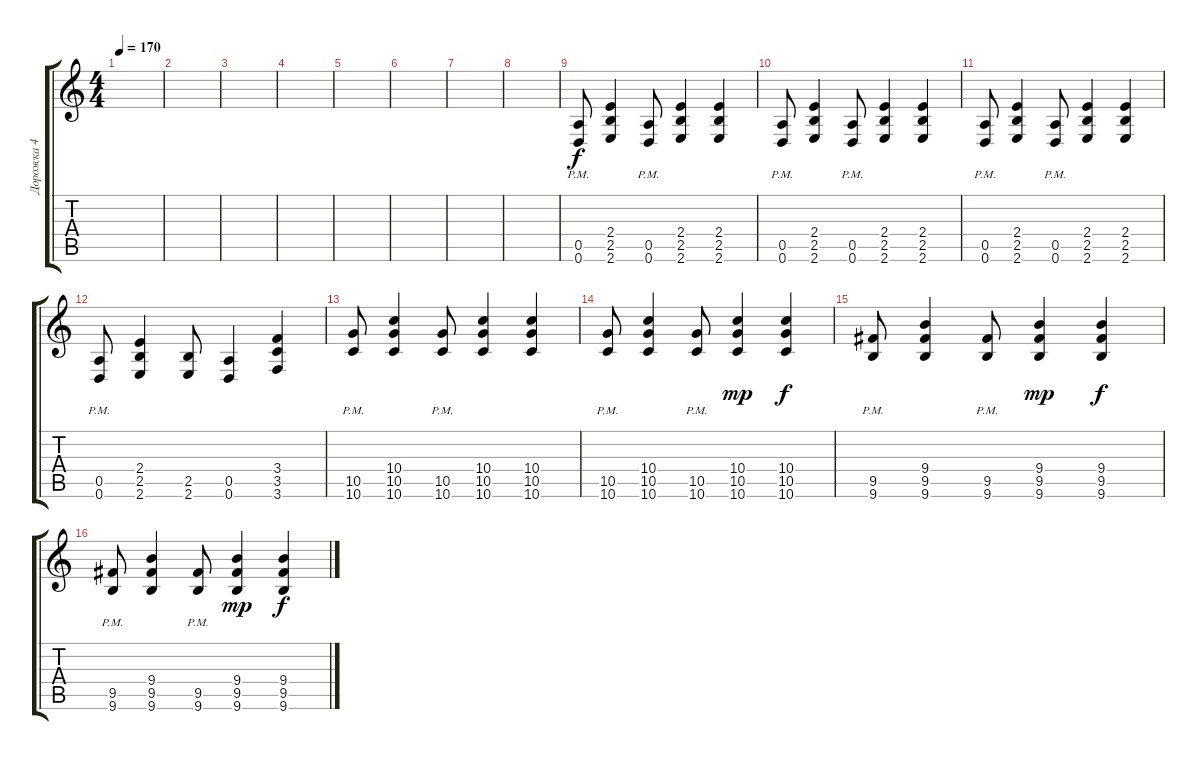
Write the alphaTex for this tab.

\track ("Дорожка 4" "Дорожка 4") {instrument overdrivenguitar}
\staff {score tabs}
\tuning (E4 B3 G3 D3 A2 D2) {hide}
\ts (4 4)
\tempo 170
\clef g2
\ks c
|
|
|
|
|
|
|
|
(0.5{pm} 0.6{pm}).8 (2.4 2.5 2.6).4 (0.5{pm} 0.6{pm}).8 (2.4 2.5 2.6).4 (2.4 2.5 2.6).4 |
(0.5{pm} 0.6{pm}).8 (2.4 2.5 2.6).4 (0.5{pm} 0.6{pm}).8 (2.4 2.5 2.6).4 (2.4 2.5 2.6).4 |
(0.5{pm} 0.6{pm}).8 (2.4 2.5 2.6).4 (0.5{pm} 0.6{pm}).8 (2.4 2.5 2.6).4 (2.4 2.5 2.6).4 |
(0.5{pm} 0.6{pm}).8 (2.4 2.5 2.6).4 (2.5 2.6).8 (0.5 0.6).4 (3.4 3.5 3.6).4 |
(10.5{pm} 10.6{pm}).8 (10.4 10.5 10.6).4 (10.5{pm} 10.6{pm}).8 (10.4 10.5 10.6).4 (10.4 10.5 10.6).4 |
(10.5{pm} 10.6{pm}).8 (10.4 10.5 10.6).4 (10.5{pm} 10.6{pm}).8 (10.4 10.5 10.6).4{dy mp} (10.4 10.5 10.6).4{dy f} |
(9.5{pm} 9.6{pm}).8 (9.4 9.5 9.6).4 (9.5{pm} 9.6{pm}).8 (9.4 9.5 9.6).4{dy mp} (9.4 9.5 9.6).4{dy f} |
(9.5{pm} 9.6{pm}).8 (9.4 9.5 9.6).4 (9.5{pm} 9.6{pm}).8 (9.4 9.5 9.6).4{dy mp} (9.4 9.5 9.6).4{dy f}
